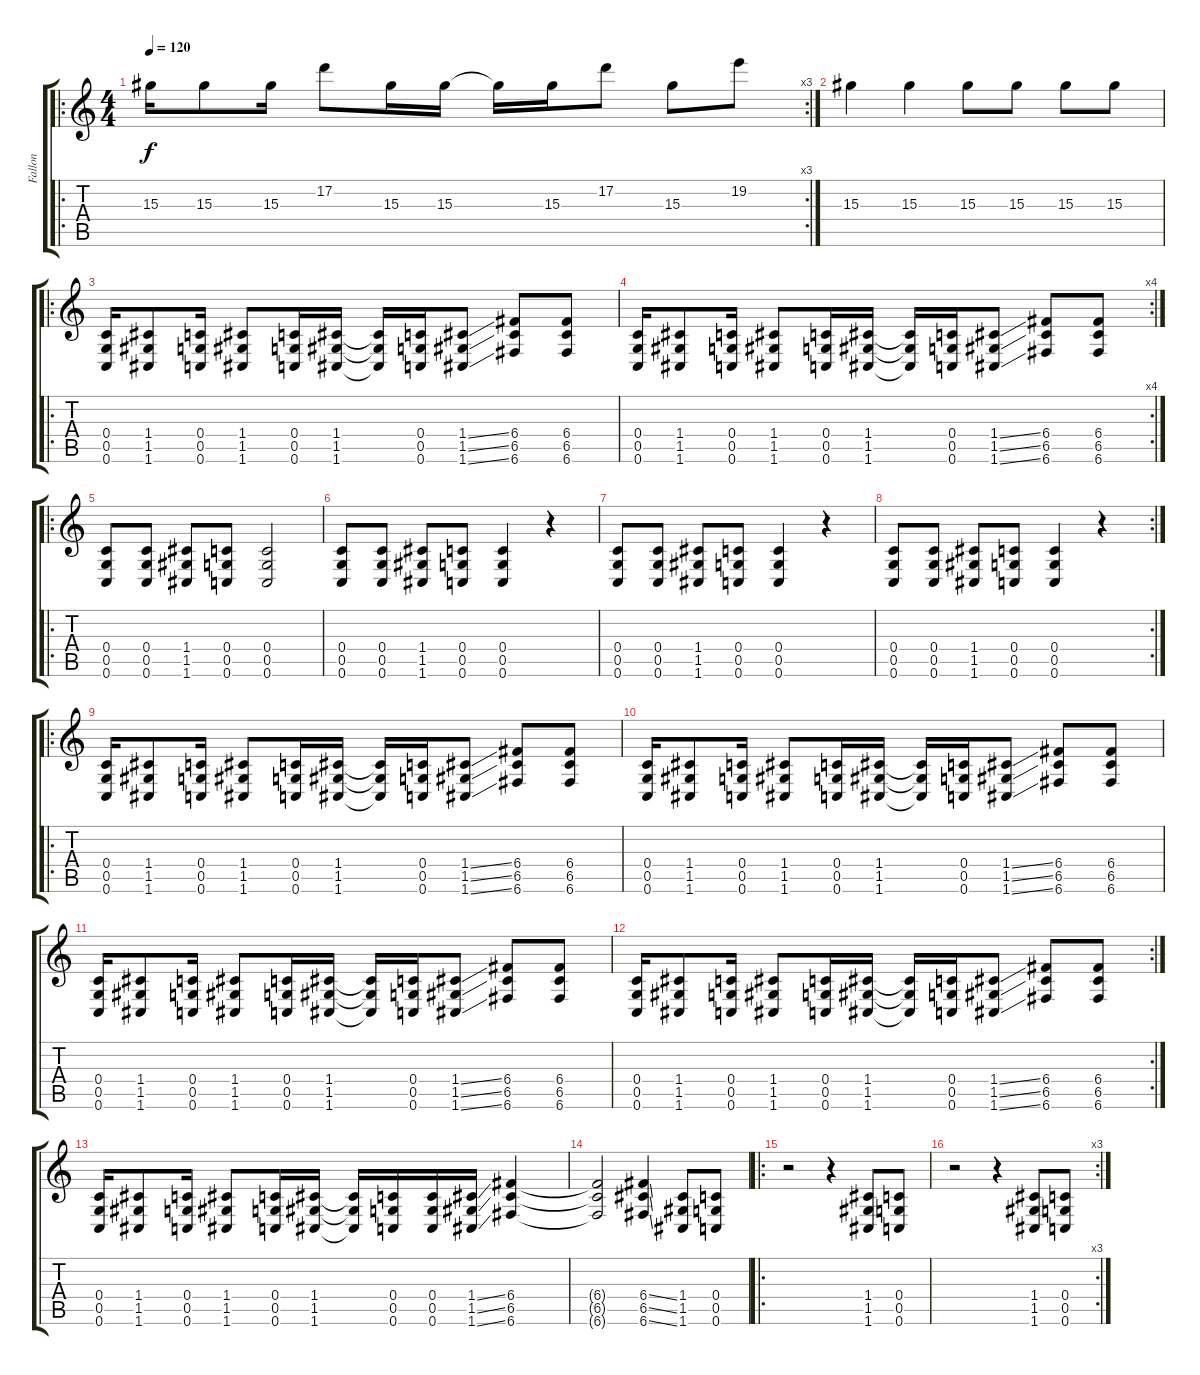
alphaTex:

\track ("Fallon" "Fallon") {instrument distortionguitar}
\staff {score tabs}
\tuning (D4 A3 F3 C3 G2 C2) {hide}
\ro
\rc 3
\ts (4 4)
\tempo 120
\clef g2
\ks c
15.3.16{dy f instrument distortionguitar} 15.3.8 15.3.16 17.2.8 15.3.16 15.3.16 15.3{t}.16 15.3.16 17.2.8 15.3.8 19.2.8 |
15.3.4 15.3.4 15.3.8 15.3.8 15.3.8 15.3.8 |
\ro
(0.4 0.5 0.6).16 (1.4 1.5 1.6).8 (0.4 0.5 0.6).16 (1.4 1.5 1.6).8 (0.4 0.5 0.6).16 (1.4 1.5 1.6).16 (1.4{t} 1.5{t} 1.6{t}).16 (0.4 0.5 0.6).16 (1.4{ss} 1.5{ss} 1.6{ss}).8 (6.4 6.5 6.6).8 (6.4 6.5 6.6).8 |
\rc 4
(0.4 0.5 0.6).16 (1.4 1.5 1.6).8 (0.4 0.5 0.6).16 (1.4 1.5 1.6).8 (0.4 0.5 0.6).16 (1.4 1.5 1.6).16 (1.4{t} 1.5{t} 1.6{t}).16 (0.4 0.5 0.6).16 (1.4{ss} 1.5{ss} 1.6{ss}).8 (6.4 6.5 6.6).8 (6.4 6.5 6.6).8 |
\ro
(0.4 0.5 0.6).8 (0.4 0.5 0.6).8 (1.4 1.5 1.6).8 (0.4 0.5 0.6).8 (0.4 0.5 0.6).2 |
(0.4 0.5 0.6).8 (0.4 0.5 0.6).8 (1.4 1.5 1.6).8 (0.4 0.5 0.6).8 (0.4 0.5 0.6).4 r.4 |
(0.4 0.5 0.6).8 (0.4 0.5 0.6).8 (1.4 1.5 1.6).8 (0.4 0.5 0.6).8 (0.4 0.5 0.6).4 r.4 |
\rc 2
(0.4 0.5 0.6).8 (0.4 0.5 0.6).8 (1.4 1.5 1.6).8 (0.4 0.5 0.6).8 (0.4 0.5 0.6).4 r.4 |
\ro
(0.4 0.5 0.6).16 (1.4 1.5 1.6).8 (0.4 0.5 0.6).16 (1.4 1.5 1.6).8 (0.4 0.5 0.6).16 (1.4 1.5 1.6).16 (1.4{t} 1.5{t} 1.6{t}).16 (0.4 0.5 0.6).16 (1.4{ss} 1.5{ss} 1.6{ss}).8 (6.4 6.5 6.6).8 (6.4 6.5 6.6).8 |
(0.4 0.5 0.6).16 (1.4 1.5 1.6).8 (0.4 0.5 0.6).16 (1.4 1.5 1.6).8 (0.4 0.5 0.6).16 (1.4 1.5 1.6).16 (1.4{t} 1.5{t} 1.6{t}).16 (0.4 0.5 0.6).16 (1.4{ss} 1.5{ss} 1.6{ss}).8 (6.4 6.5 6.6).8 (6.4 6.5 6.6).8 |
(0.4 0.5 0.6).16 (1.4 1.5 1.6).8 (0.4 0.5 0.6).16 (1.4 1.5 1.6).8 (0.4 0.5 0.6).16 (1.4 1.5 1.6).16 (1.4{t} 1.5{t} 1.6{t}).16 (0.4 0.5 0.6).16 (1.4{ss} 1.5{ss} 1.6{ss}).8 (6.4 6.5 6.6).8 (6.4 6.5 6.6).8 |
\rc 2
(0.4 0.5 0.6).16 (1.4 1.5 1.6).8 (0.4 0.5 0.6).16 (1.4 1.5 1.6).8 (0.4 0.5 0.6).16 (1.4 1.5 1.6).16 (1.4{t} 1.5{t} 1.6{t}).16 (0.4 0.5 0.6).16 (1.4{ss} 1.5{ss} 1.6{ss}).8 (6.4 6.5 6.6).8 (6.4 6.5 6.6).8 |
(0.4 0.5 0.6).16 (1.4 1.5 1.6).8 (0.4 0.5 0.6).16 (1.4 1.5 1.6).8 (0.4 0.5 0.6).16 (1.4 1.5 1.6).16 (1.4{t} 1.5{t} 1.6{t}).16 (0.4 0.5 0.6).16 (0.4 0.5 0.6).16 (1.4{ss} 1.5{ss} 1.6{ss}).16 (6.4 6.5 6.6).4 |
(6.4{t} 6.5{t} 6.6{t}).2 (6.4{ss} 6.5{ss} 6.6{ss}).4 (1.4 1.5 1.6).8 (0.4 0.5 0.6).8 |
\ro
r.2 r.4 (1.4 1.5 1.6).8 (0.4 0.5 0.6).8 |
\rc 3
r.2 r.4 (1.4 1.5 1.6).8 (0.4 0.5 0.6).8
